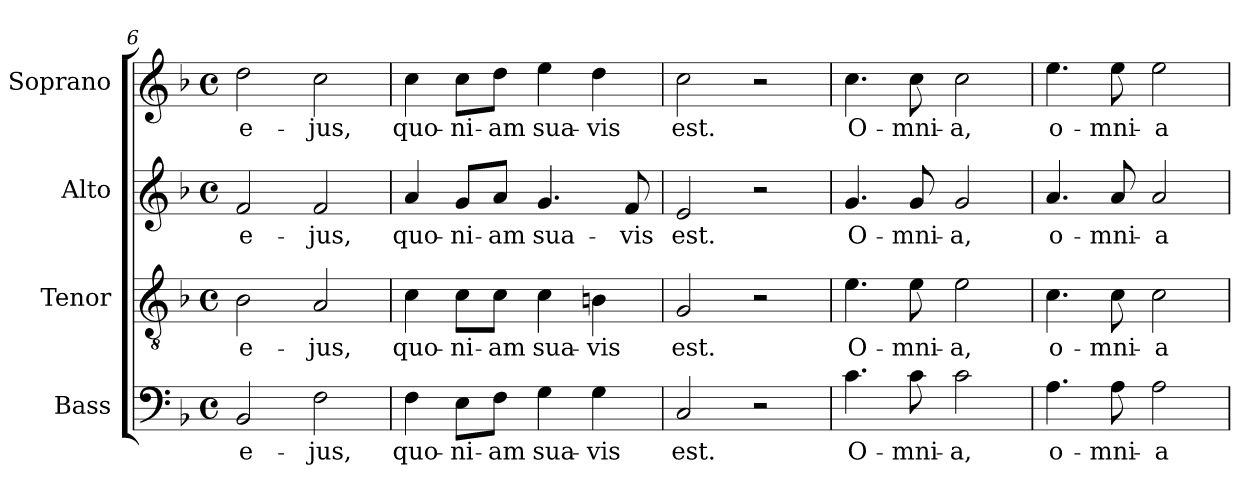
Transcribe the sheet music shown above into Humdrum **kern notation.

**kern	**text	**kern	**text	**kern	**text	**kern	**text
*part4	*part4	*part3	*part3	*part2	*part2	*part1	*part1
*staff4	*staff4	*staff3	*staff3	*staff2	*staff2	*staff1	*staff1
*I"Bass	*	*I"Tenor	*	*I"Alto	*	*I"Soprano	*
*I'B.	*	*I'T.	*	*I'A.	*	*I'S.	*
*clefF4	*	*clefGv2	*	*clefG2	*	*clefG2	*
*	*	*ITrd7c12	*	*	*	*	*
*k[b-]	*	*k[b-]	*	*k[b-]	*	*k[b-]	*
*F:	*	*F:	*	*F:	*	*F:	*
*M4/4	*	*M4/4	*	*M4/4	*	*M4/4	*
*met(c)	*	*met(c)	*	*met(c)	*	*met(c)	*
=6	=6	=6	=6	=6	=6	=6	=6
!	!LO:LY:b:color=#000000	!	!	!	!	!	!
!	!	!	!LO:LY:b:color=#000000	!	!	!	!
!	!	!	!	!	!LO:LY:b:color=#000000	!	!
!	!	!	!	!	!	!	!LO:LY:b:color=#000000
2BB-i/	e-	2BB-i\	e-	2fi/	e-	2ddi\	e-
!	!LO:LY:b:color=#000000	!	!	!	!	!	!
!	!	!	!LO:LY:b:color=#000000	!	!	!	!
!	!	!	!	!	!LO:LY:b:color=#000000	!	!
!	!	!	!	!	!	!	!LO:LY:b:color=#000000
2Fi\	-jus,	2AAi/	-jus,	2fi/	-jus,	2cci\	-jus,
!!LO:LB:g=z
=7	=7	=7	=7	=7	=7	=7	=7
!	!LO:LY:b:color=#000000	!	!	!	!	!	!
!	!	!	!LO:LY:b:color=#000000	!	!	!	!
!	!	!	!	!	!LO:LY:b:color=#000000	!	!
!	!	!	!	!	!	!	!LO:LY:b:color=#000000
4Fi\	quo-	4Ci\	quo-	4ai/	quo-	4cci\	quo-
!	!LO:LY:b:color=#000000	!	!	!	!	!	!
!	!	!	!LO:LY:b:color=#000000	!	!	!	!
!	!	!	!	!	!LO:LY:b:color=#000000	!	!
!	!	!	!	!	!	!	!LO:LY:b:color=#000000
8Ei\L	-ni-	8Ci\L	-ni-	8gi/L	-ni-	8cci\L	-ni-
!	!LO:LY:b:color=#000000	!	!	!	!	!	!
!	!	!	!LO:LY:b:color=#000000	!	!	!	!
!	!	!	!	!	!LO:LY:b:color=#000000	!	!
!	!	!	!	!	!	!	!LO:LY:b:color=#000000
8Fi\J	-am	8Ci\J	-am	8ai/J	-am	8ddi\J	-am
!	!LO:LY:b:color=#000000	!	!	!	!	!	!
!	!	!	!LO:LY:b:color=#000000	!	!	!	!
!	!	!	!	!	!LO:LY:b:color=#000000	!	!
!	!	!	!	!	!	!	!LO:LY:b:color=#000000
4Gi\	sua-	4Ci\	sua-	4.gi/	sua-	4eei\	sua-
!	!LO:LY:b:color=#000000	!	!	!	!	!	!
!	!	!	!LO:LY:b:color=#000000	!	!	!	!
!	!	!	!	!	!	!	!LO:LY:b:color=#000000
4Gi\	-vis	4BBni\	-vis	.	.	4ddi\	-vis
!	!	!	!	!	!LO:LY:b:color=#000000	!	!
.	.	.	.	8fi/	-vis	.	.
=8	=8	=8	=8	=8	=8	=8	=8
!	!LO:LY:b:color=#000000	!	!	!	!	!	!
!	!	!	!LO:LY:b:color=#000000	!	!	!	!
!	!	!	!	!	!LO:LY:b:color=#000000	!	!
!	!	!	!	!	!	!	!LO:LY:b:color=#000000
2Ci/	est.	2GGi/	est.	2ei/	est.	2cci\	est.
2r	.	2r	.	2r	.	2r	.
=9	=9	=9	=9	=9	=9	=9	=9
!	!LO:LY:b:color=#000000	!	!	!	!	!	!
!	!	!	!LO:LY:b:color=#000000	!	!	!	!
!	!	!	!	!	!LO:LY:b:color=#000000	!	!
!	!	!	!	!	!	!	!LO:LY:b:color=#000000
4.ci\	O-	4.Ei\	O-	4.gi/	O-	4.cci\	O-
!	!LO:LY:b:color=#000000	!	!	!	!	!	!
!	!	!	!LO:LY:b:color=#000000	!	!	!	!
!	!	!	!	!	!LO:LY:b:color=#000000	!	!
!	!	!	!	!	!	!	!LO:LY:b:color=#000000
8ci\	-mni-	8Ei\	-mni-	8gi/	-mni-	8cci\	-mni-
!	!LO:LY:b:color=#000000	!	!	!	!	!	!
!	!	!	!LO:LY:b:color=#000000	!	!	!	!
!	!	!	!	!	!LO:LY:b:color=#000000	!	!
!	!	!	!	!	!	!	!LO:LY:b:color=#000000
2ci\	-a,	2Ei\	-a,	2gi/	-a,	2cci\	-a,
=10	=10	=10	=10	=10	=10	=10	=10
!	!LO:LY:b:color=#000000	!	!	!	!	!	!
!	!	!	!LO:LY:b:color=#000000	!	!	!	!
!	!	!	!	!	!LO:LY:b:color=#000000	!	!
!	!	!	!	!	!	!	!LO:LY:b:color=#000000
4.Ai\	o-	4.Ci\	o-	4.ai/	o-	4.eei\	o-
!	!LO:LY:b:color=#000000	!	!	!	!	!	!
!	!	!	!LO:LY:b:color=#000000	!	!	!	!
!	!	!	!	!	!LO:LY:b:color=#000000	!	!
!	!	!	!	!	!	!	!LO:LY:b:color=#000000
8Ai\	-mni-	8Ci\	-mni-	8ai/	-mni-	8eei\	-mni-
!	!LO:LY:b:color=#000000	!	!	!	!	!	!
!	!	!	!LO:LY:b:color=#000000	!	!	!	!
!	!	!	!	!	!LO:LY:b:color=#000000	!	!
!	!	!	!	!	!	!	!LO:LY:b:color=#000000
2Ai\	-a	2Ci\	-a	2ai/	-a	2eei\	-a
=	=	=	=	=	=	=	=
*-	*-	*-	*-	*-	*-	*-	*-
